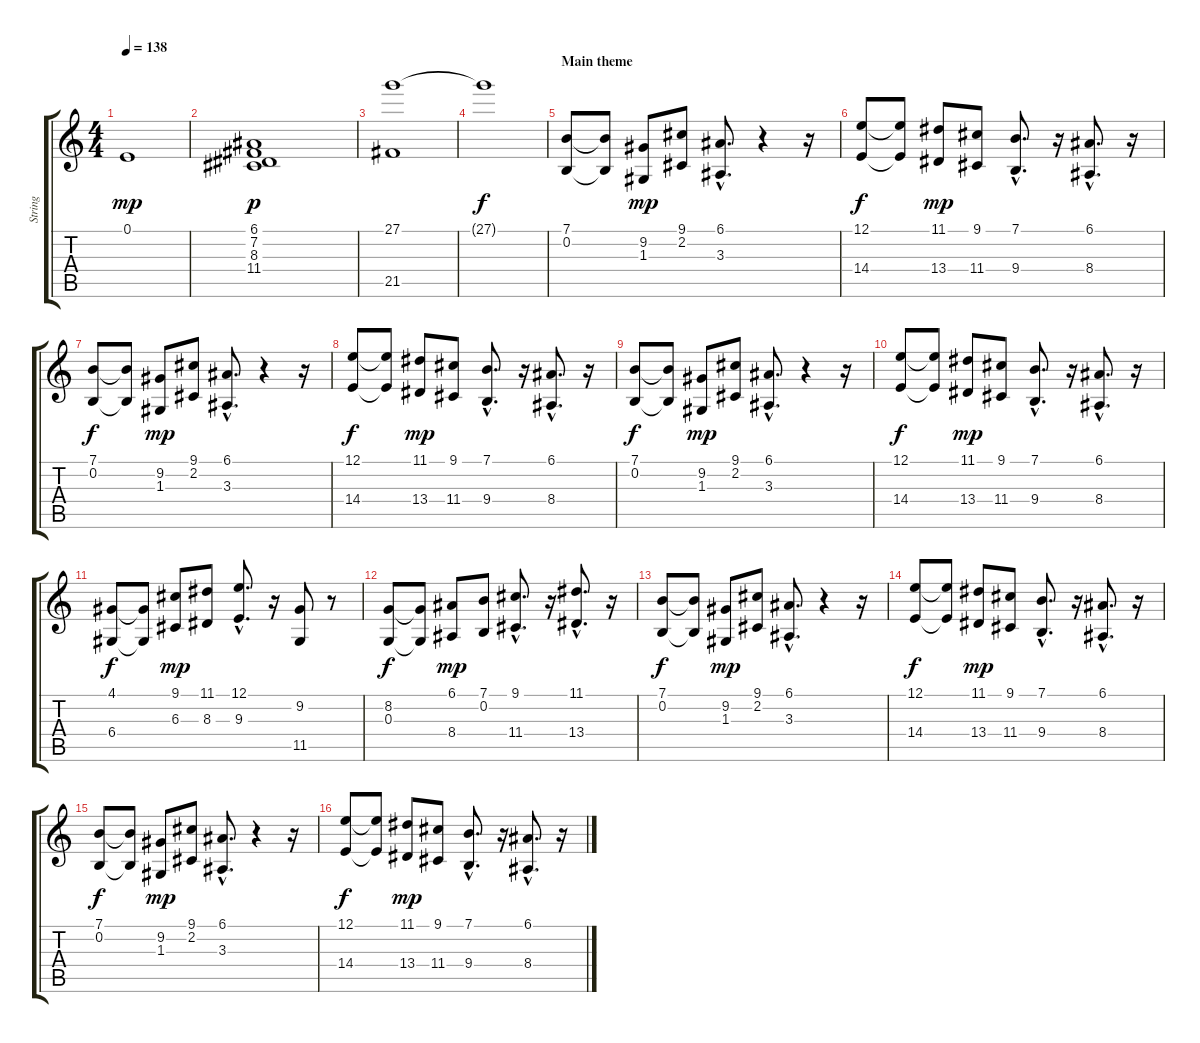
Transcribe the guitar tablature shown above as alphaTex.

\track ("String" "String") {instrument stringensemble2}
\staff {score tabs}
\tuning (E4 B3 G3 D3 A2 E2) {hide}
\ts (4 4)
\tempo 138
\clef g2
\ks c
0.1.1{dy mp} |
(6.1 7.2 8.3 11.4).1{dy p} |
(27.1 21.5).1 |
27.1{t}.1{dy f} |
\section ("" "Main theme")
(7.1 0.2).8{instrument synthstrings2} (7.1{t} 0.2{t}).8 (9.2 1.3).8{dy mp} (9.1 2.2).8 (6.1{hac} 3.3{hac}).8{d} r.4 r.16 |
(12.1 14.4).8{dy f} (12.1{t} 14.4{t}).8 (11.1 13.4).8{dy mp} (9.1 11.4).8 (7.1{hac} 9.4{hac}).8{d} r.16 (6.1{hac} 8.4{hac}).8{d} r.16 |
(7.1 0.2).8{dy f} (7.1{t} 0.2{t}).8 (9.2 1.3).8{dy mp} (9.1 2.2).8 (6.1{hac} 3.3{hac}).8{d} r.4 r.16 |
(12.1 14.4).8{dy f} (12.1{t} 14.4{t}).8 (11.1 13.4).8{dy mp} (9.1 11.4).8 (7.1{hac} 9.4{hac}).8{d} r.16 (6.1{hac} 8.4{hac}).8{d} r.16 |
(7.1 0.2).8{dy f} (7.1{t} 0.2{t}).8 (9.2 1.3).8{dy mp} (9.1 2.2).8 (6.1{hac} 3.3{hac}).8{d} r.4 r.16 |
(12.1 14.4).8{dy f} (12.1{t} 14.4{t}).8 (11.1 13.4).8{dy mp} (9.1 11.4).8 (7.1{hac} 9.4{hac}).8{d} r.16 (6.1{hac} 8.4{hac}).8{d} r.16 |
(4.1 6.4).8{dy f} (4.1{t} 6.4{t}).8 (9.1 6.3).8{dy mp} (11.1 8.3).8 (12.1{hac} 9.3{hac}).8{d} r.16 (9.2 11.5).8 r.8 |
(8.2 0.3).8{dy f} (8.2{t} 0.3{t}).8 (6.1 8.4).8{dy mp} (7.1 0.2).8 (9.1{hac} 11.4{hac}).8{d} r.16 (11.1{hac} 13.4{hac}).8{d} r.16 |
(7.1 0.2).8{dy f} (7.1{t} 0.2{t}).8 (9.2 1.3).8{dy mp} (9.1 2.2).8 (6.1{hac} 3.3{hac}).8{d} r.4 r.16 |
(12.1 14.4).8{dy f} (12.1{t} 14.4{t}).8 (11.1 13.4).8{dy mp} (9.1 11.4).8 (7.1{hac} 9.4{hac}).8{d} r.16 (6.1{hac} 8.4{hac}).8{d} r.16 |
(7.1 0.2).8{dy f} (7.1{t} 0.2{t}).8 (9.2 1.3).8{dy mp} (9.1 2.2).8 (6.1{hac} 3.3{hac}).8{d} r.4 r.16 |
(12.1 14.4).8{dy f} (12.1{t} 14.4{t}).8 (11.1 13.4).8{dy mp} (9.1 11.4).8 (7.1{hac} 9.4{hac}).8{d} r.16 (6.1{hac} 8.4{hac}).8{d} r.16
